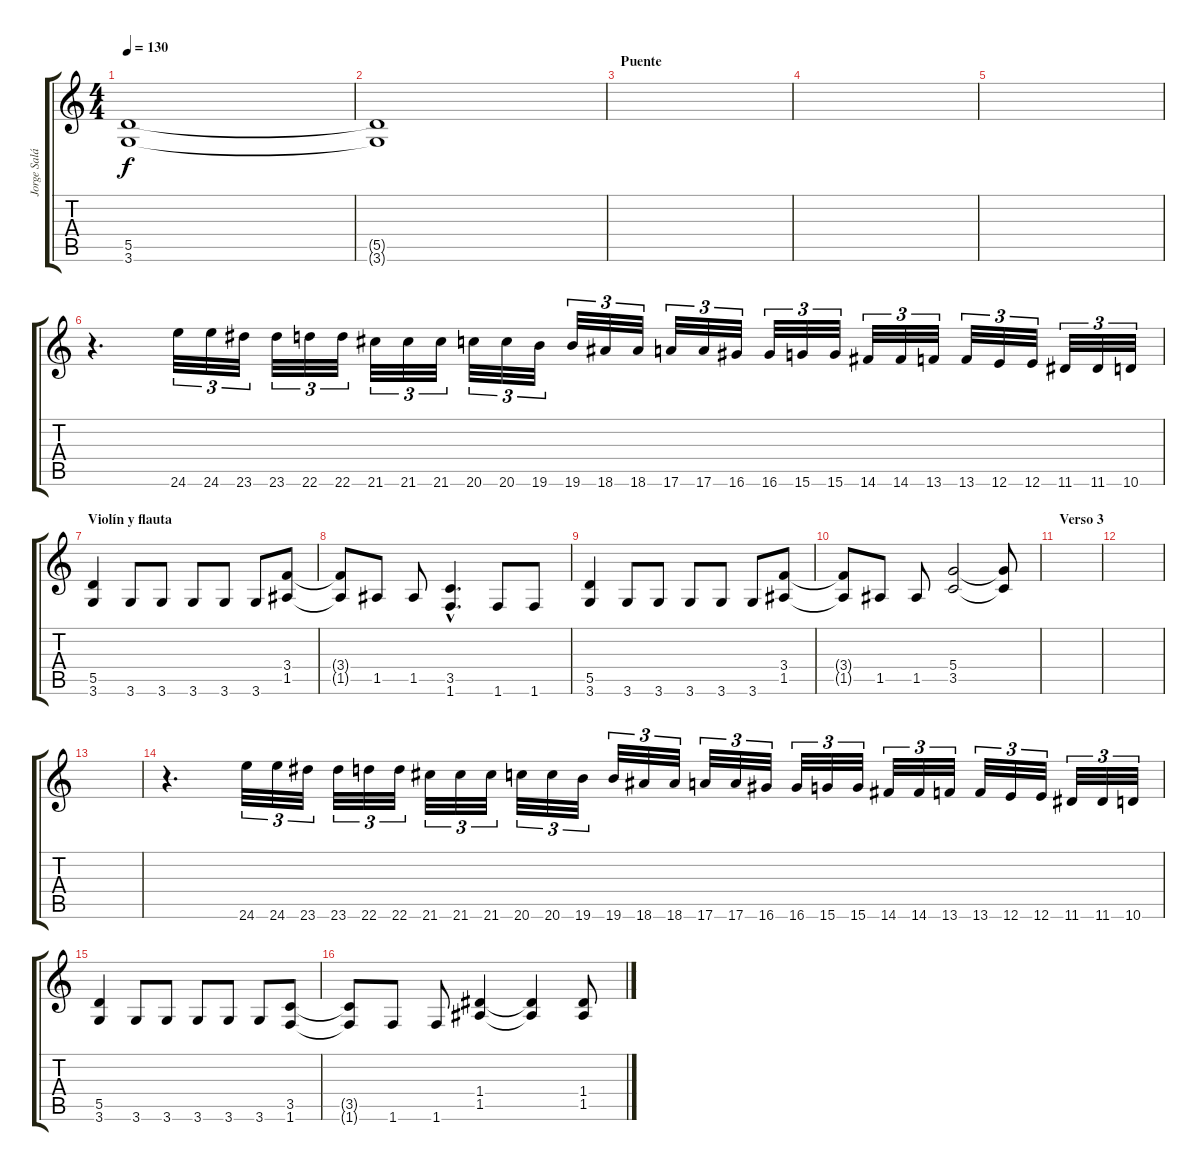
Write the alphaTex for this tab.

\track ("Jorge Salán" "Jorge Salá") {instrument distortionguitar}
\staff {score tabs}
\tuning (E4 B3 G3 D3 A2 E2) {hide}
\ts (4 4)
\tempo 130
\clef g2
\ks c
(5.5 3.6).1{dy f} |
(5.5{t} 3.6{t}).1 |
\section ("" "Puente")
|
|
|
r.4{d} 24.6.32{tu (3 2) volume 16 instrument guitarfretnoise} 24.6.32{tu (3 2)} 23.6.32{tu (3 2)} 23.6.32{tu (3 2)} 22.6.32{tu (3 2)} 22.6.32{tu (3 2)} 21.6.32{tu (3 2)} 21.6.32{tu (3 2)} 21.6.32{tu (3 2)} 20.6.32{tu (3 2)} 20.6.32{tu (3 2)} 19.6.32{tu (3 2)} 19.6.32{tu (3 2)} 18.6.32{tu (3 2)} 18.6.32{tu (3 2)} 17.6.32{tu (3 2)} 17.6.32{tu (3 2)} 16.6.32{tu (3 2)} 16.6.32{tu (3 2)} 15.6.32{tu (3 2)} 15.6.32{tu (3 2)} 14.6.32{tu (3 2)} 14.6.32{tu (3 2)} 13.6.32{tu (3 2)} 13.6.32{tu (3 2)} 12.6.32{tu (3 2)} 12.6.32{tu (3 2)} 11.6.32{tu (3 2)} 11.6.32{tu (3 2)} 10.6.32{tu (3 2)} |
\section ("" "Violín y flauta")
(5.5 3.6).4{volume 13 instrument distortionguitar} 3.6.8 3.6.8 3.6.8 3.6.8 3.6.8 (3.4 1.5).8 |
(3.4{t} 1.5{t}).8 1.5.8 1.5.8 (3.5{hac} 1.6{hac}).4{d} 1.6.8 1.6.8 |
(5.5 3.6).4 3.6.8 3.6.8 3.6.8 3.6.8 3.6.8 (3.4 1.5).8 |
(3.4{t} 1.5{t}).8 1.5.8 1.5.8 (5.4 3.5).2 (5.4{t} 3.5{t}).8 |
\section ("" "Verso 3")
|
|
|
r.4{d} 24.6.32{tu (3 2) volume 16 instrument guitarfretnoise} 24.6.32{tu (3 2)} 23.6.32{tu (3 2)} 23.6.32{tu (3 2)} 22.6.32{tu (3 2)} 22.6.32{tu (3 2)} 21.6.32{tu (3 2)} 21.6.32{tu (3 2)} 21.6.32{tu (3 2)} 20.6.32{tu (3 2)} 20.6.32{tu (3 2)} 19.6.32{tu (3 2)} 19.6.32{tu (3 2)} 18.6.32{tu (3 2)} 18.6.32{tu (3 2)} 17.6.32{tu (3 2)} 17.6.32{tu (3 2)} 16.6.32{tu (3 2)} 16.6.32{tu (3 2)} 15.6.32{tu (3 2)} 15.6.32{tu (3 2)} 14.6.32{tu (3 2)} 14.6.32{tu (3 2)} 13.6.32{tu (3 2)} 13.6.32{tu (3 2)} 12.6.32{tu (3 2)} 12.6.32{tu (3 2)} 11.6.32{tu (3 2)} 11.6.32{tu (3 2)} 10.6.32{tu (3 2)} |
(5.5 3.6).4{volume 13 instrument distortionguitar} 3.6.8 3.6.8 3.6.8 3.6.8 3.6.8 (3.5 1.6).8 |
(3.5{t} 1.6{t}).8 1.6.8 1.6.8 (1.4 1.5).4 (1.4{t} 1.5{t}).4 (1.4 1.5).8
